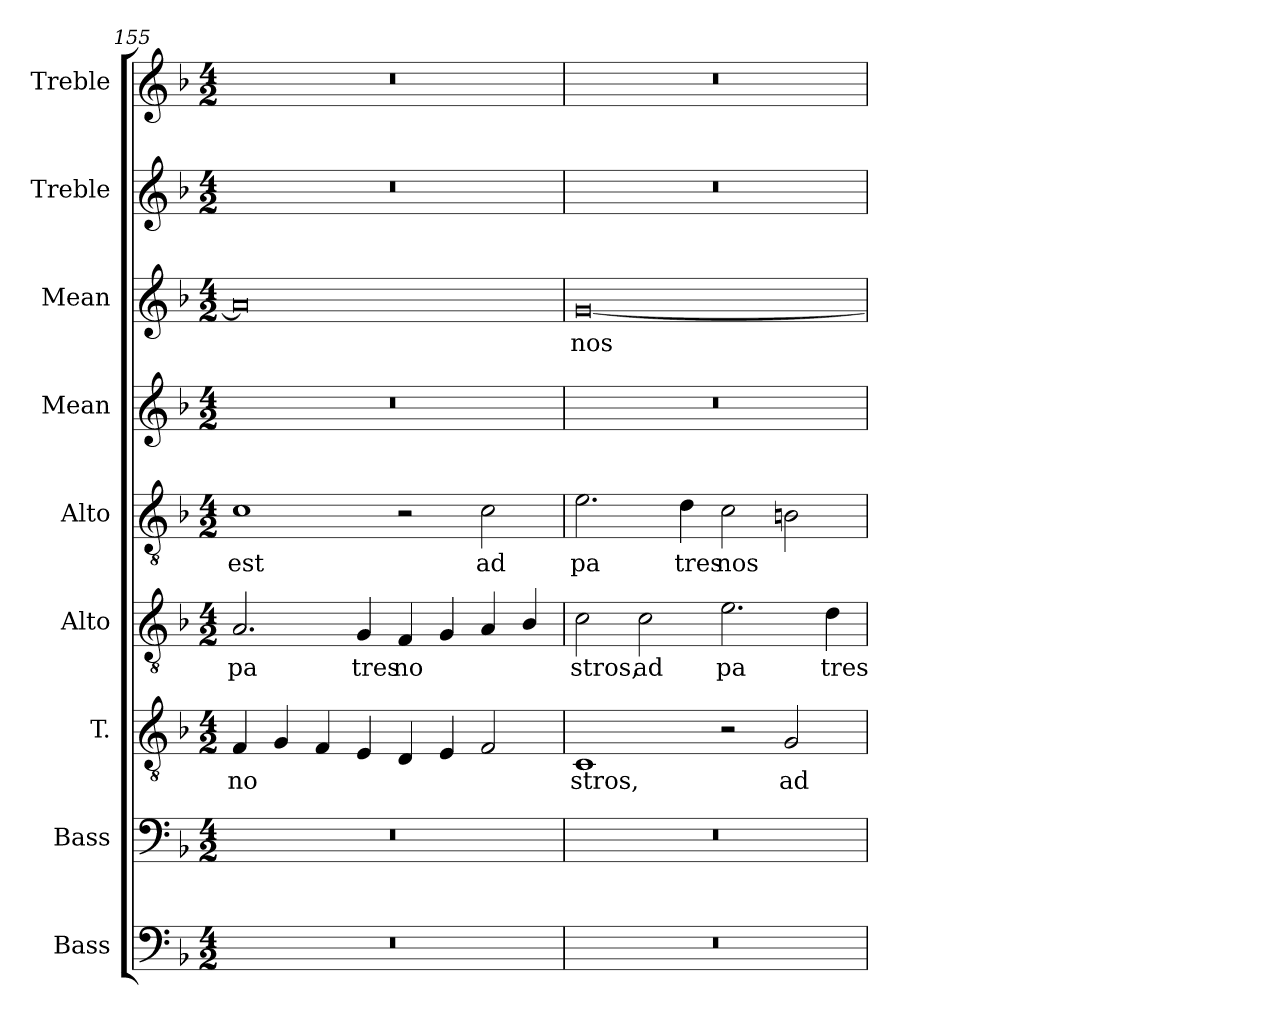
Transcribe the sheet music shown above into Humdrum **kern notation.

**kern	**kern	**kern	**text	**kern	**text	**kern	**text	**kern	**kern	**text	**kern	**kern
*part9	*part8	*part7	*part7	*part6	*part6	*part5	*part5	*part4	*part3	*part3	*part2	*part1
*staff9	*staff8	*staff7	*staff7	*staff6	*staff6	*staff5	*staff5	*staff4	*staff3	*staff3	*staff2	*staff1
*I"Bass	*I"Bass	*I"T.	*	*I"Alto	*	*I"Alto	*	*I"Mean	*I"Mean	*	*I"Treble	*I"Treble
*I'B.	*I'B.	*I'T.	*	*I'A2.	*	*I'A1.	*	*I'M.	*I'M.	*	*I'Tr.	*I'Tr.
*clefF4	*clefF4	*clefGv2	*	*clefGv2	*	*clefGv2	*	*clefG2	*clefG2	*	*clefG2	*clefG2
*	*	*ITrd7c12	*	*ITrd7c12	*	*ITrd7c12	*	*	*	*	*	*
*k[b-]	*k[b-]	*k[b-]	*	*k[b-]	*	*k[b-]	*	*k[b-]	*k[b-]	*	*k[b-]	*k[b-]
*F:	*F:	*F:	*	*F:	*	*F:	*	*F:	*F:	*	*F:	*F:
*M4/2	*M4/2	*M4/2	*	*M4/2	*	*M4/2	*	*M4/2	*M4/2	*	*M4/2	*M4/2
=155	=155	=155	=155	=155	=155	=155	=155	=155	=155	=155	=155	=155
!LO:N:vis=1	!LO:N:vis=1	!	!	!	!	!	!	!	!	!	!	!
!	!	!	!LO:LY:b:color=#000000	!	!	!	!	!	!	!	!	!
!	!	!	!	!	!LO:LY:b:color=#000000	!	!	!	!	!	!	!
!	!	!	!	!	!	!	!LO:LY:b:color=#000000	!LO:N:vis=1	!	!	!LO:N:vis=1	!LO:N:vis=1
0r	0r	4FFi/	no	2.AAi/	pa	1Ci	est	0r	0ai]	.	0r	0r
.	.	4GGi/	.	.	.	.	.	.	.	.	.	.
.	.	4FFi/	.	.	.	.	.	.	.	.	.	.
!	!	!	!	!	!LO:LY:b:color=#000000	!	!	!	!	!	!	!
.	.	4EEi/	.	4GGi/	tres	.	.	.	.	.	.	.
!	!	!	!	!	!LO:LY:b:color=#000000	!	!	!	!	!	!	!
.	.	4DDi/	.	4FFi/	no	2r	.	.	.	.	.	.
.	.	4EEi/	.	4GGi/	.	.	.	.	.	.	.	.
!	!	!	!	!	!	!	!LO:LY:b:color=#000000	!	!	!	!	!
.	.	2FFi/	.	4AAi/	.	2Ci\	ad	.	.	.	.	.
.	.	.	.	4BB-i/	.	.	.	.	.	.	.	.
!!LO:LB:g=z
=156	=156	=156	=156	=156	=156	=156	=156	=156	=156	=156	=156	=156
!LO:N:vis=1	!LO:N:vis=1	!	!	!	!	!	!	!	!	!	!	!
!	!	!	!LO:LY:b:color=#000000	!	!	!	!	!	!	!	!	!
!	!	!	!	!	!LO:LY:b:color=#000000	!	!	!	!	!	!	!
!	!	!	!	!	!	!	!LO:LY:b:color=#000000	!LO:N:vis=1	!	!	!	!
!	!	!	!	!	!	!	!	!	!	!LO:LY:b:color=#000000	!LO:N:vis=1	!LO:N:vis=1
0r	0r	1CCi	stros,	2Ci\	stros,	2.Ei\	pa	0r	[<0gi	nos	0r	0r
!	!	!	!	!	!LO:LY:b:color=#000000	!	!	!	!	!	!	!
.	.	.	.	2Ci\	ad	.	.	.	.	.	.	.
!	!	!	!	!	!	!	!LO:LY:b:color=#000000	!	!	!	!	!
.	.	.	.	.	.	4Di\	tres	.	.	.	.	.
!	!	!	!	!	!LO:LY:b:color=#000000	!	!	!	!	!	!	!
!	!	!	!	!	!	!	!LO:LY:b:color=#000000	!	!	!	!	!
.	.	2r	.	2.Ei\	pa	2Ci\	nos	.	.	.	.	.
!	!	!	!LO:LY:b:color=#000000	!	!	!	!	!	!	!	!	!
.	.	2GGi/	ad	.	.	2BBni\	.	.	.	.	.	.
!	!	!	!	!	!LO:LY:b:color=#000000	!	!	!	!	!	!	!
.	.	.	.	4Di\	tres	.	.	.	.	.	.	.
=	=	=	=	=	=	=	=	=	=	=	=	=
*-	*-	*-	*-	*-	*-	*-	*-	*-	*-	*-	*-	*-
